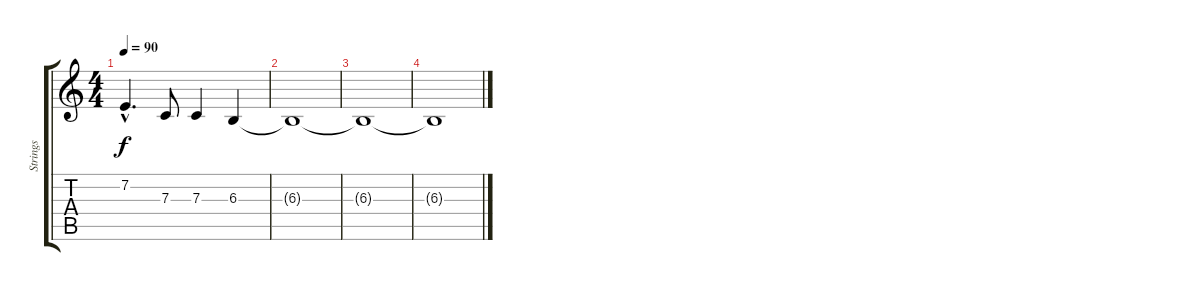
\track ("Strings" "Strings") {instrument synthstrings1}
\staff {score tabs}
\tuning (D4 A3 F3 C3 G2 D2) {hide}
\ts (4 4)
\tempo 90
\clef g2
\ks c
7.2{hac}.4{d dy f} 7.3.8 7.3.4 6.3.4 |
6.3{t}.1 |
6.3{t}.1{volume 5} |
6.3{t}.1
